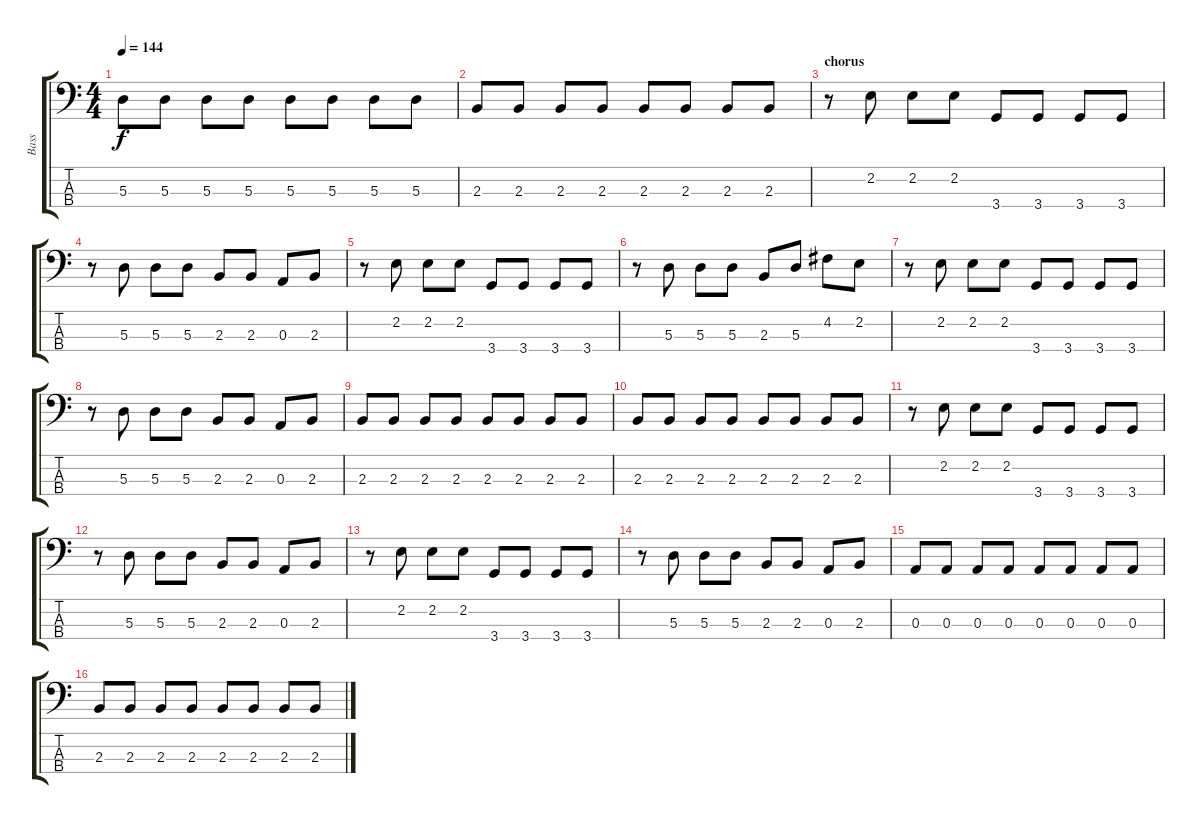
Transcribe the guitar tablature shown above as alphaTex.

\track ("Bass" "Bass") {instrument electricbasspick}
\staff {score tabs}
\tuning (G2 D2 A1 E1) {hide}
\ts (4 4)
\tempo 144
\clef f4
\ks c
5.3.8{dy f} 5.3.8 5.3.8 5.3.8 5.3.8 5.3.8 5.3.8 5.3.8 |
2.3.8 2.3.8 2.3.8 2.3.8 2.3.8 2.3.8 2.3.8 2.3.8 |
\section ("" "chorus")
r.8 2.2.8 2.2.8 2.2.8 3.4.8 3.4.8 3.4.8 3.4.8 |
r.8 5.3.8 5.3.8 5.3.8 2.3.8 2.3.8 0.3.8 2.3.8 |
r.8 2.2.8 2.2.8 2.2.8 3.4.8 3.4.8 3.4.8 3.4.8 |
r.8 5.3.8 5.3.8 5.3.8 2.3.8 5.3.8 4.2.8 2.2.8 |
r.8 2.2.8 2.2.8 2.2.8 3.4.8 3.4.8 3.4.8 3.4.8 |
r.8 5.3.8 5.3.8 5.3.8 2.3.8 2.3.8 0.3.8 2.3.8 |
2.3.8 2.3.8 2.3.8 2.3.8 2.3.8 2.3.8 2.3.8 2.3.8 |
2.3.8 2.3.8 2.3.8 2.3.8 2.3.8 2.3.8 2.3.8 2.3.8 |
r.8 2.2.8 2.2.8 2.2.8 3.4.8 3.4.8 3.4.8 3.4.8 |
r.8 5.3.8 5.3.8 5.3.8 2.3.8 2.3.8 0.3.8 2.3.8 |
r.8 2.2.8 2.2.8 2.2.8 3.4.8 3.4.8 3.4.8 3.4.8 |
r.8 5.3.8 5.3.8 5.3.8 2.3.8 2.3.8 0.3.8 2.3.8 |
0.3.8 0.3.8 0.3.8 0.3.8 0.3.8 0.3.8 0.3.8 0.3.8 |
2.3.8 2.3.8 2.3.8 2.3.8 2.3.8 2.3.8 2.3.8 2.3.8
